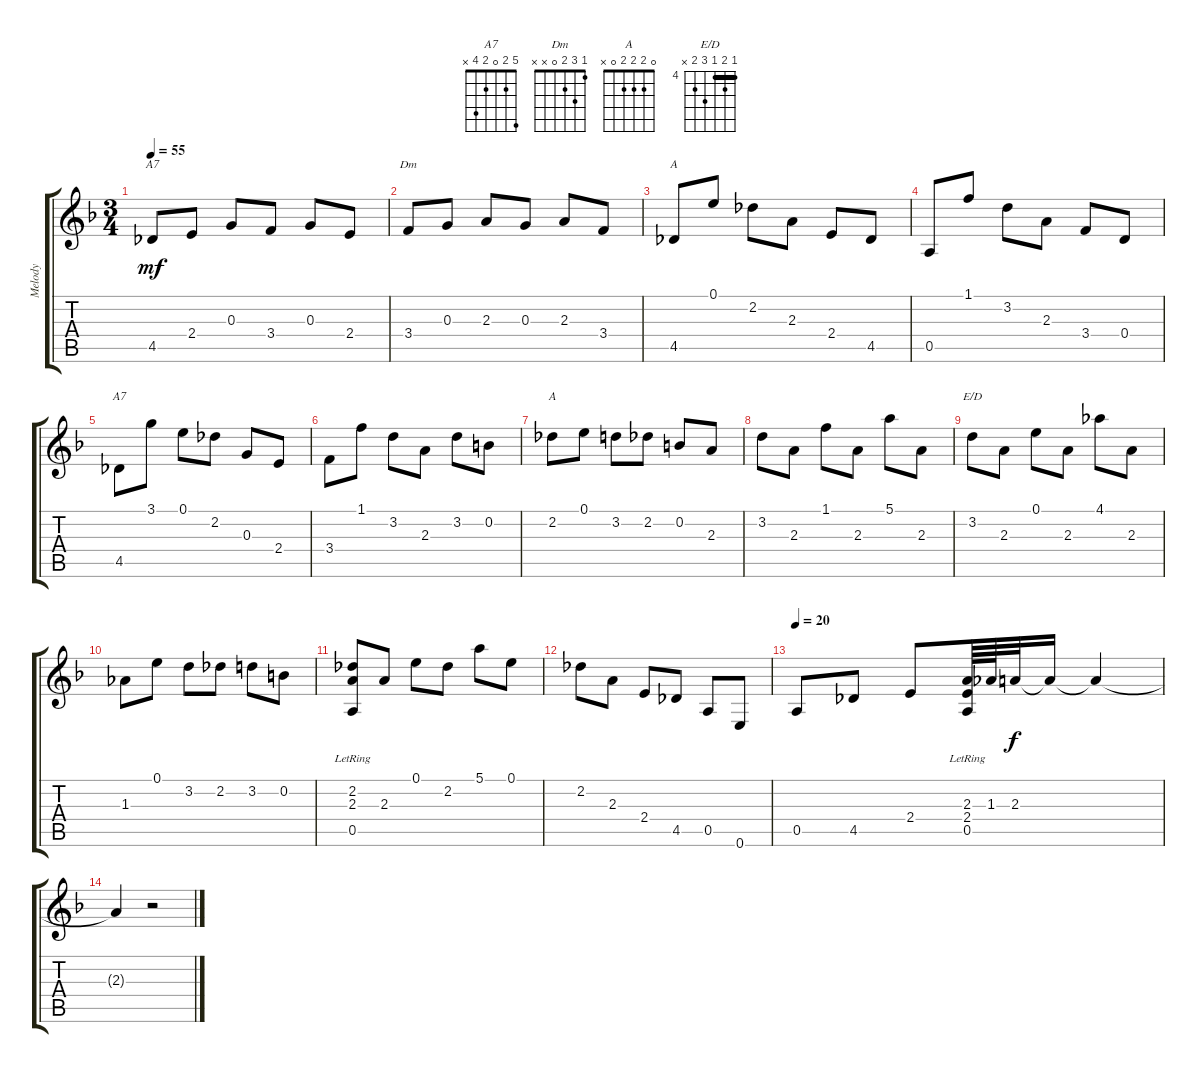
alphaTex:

\track ("Melody" "Melody") {instrument acousticguitarnylon}
\staff {score tabs}
\tuning (E4 B3 G3 D3 A2 E2) {hide}
\chord ("A7" 3 2 0 2 0 x)
\chord ("Dm" 1 3 2 0 x x)
\chord ("A" 0 2 2 2 4 x)
\chord ("A7" 5 2 0 2 4 x)
\chord ("A" 0 2 2 2 0 x)
\chord ("E/D" 4 5 4 6 5 x) {firstfret 4 barre 4}
\ts (3 4)
\tempo 55
\clef g2
\ks dminor
4.5.8{ch "A7" dy mf} 2.4.8 0.3.8 3.4.8 0.3.8 2.4.8 |
3.4.8{ch "Dm"} 0.3.8 2.3.8 0.3.8 2.3.8 3.4.8 |
4.5.8{ch "A"} 0.1.8 2.2.8 2.3.8 2.4.8 4.5.8 |
0.5.8 1.1.8 3.2.8 2.3.8 3.4.8 0.4.8 |
4.5.8{ch "A7"} 3.1.8 0.1.8 2.2.8 0.3.8 2.4.8 |
3.4.8 1.1.8 3.2.8 2.3.8 3.2.8 0.2.8 |
2.2.8{ch "A"} 0.1.8 3.2.8 2.2.8 0.2.8 2.3.8 |
3.2.8 2.3.8 1.1.8 2.3.8 5.1.8 2.3.8 |
3.2.8{ch "E/D"} 2.3.8 0.1.8 2.3.8 4.1.8 2.3.8 |
1.3.8 0.1.8 3.2.8 2.2.8 3.2.8 0.2.8 |
(2.2{lr} 2.3 0.5{lr}).8 2.3.8 0.1.8 2.2.8 5.1.8 0.1.8 |
2.2.8 2.3.8 2.4.8 4.5.8 0.5.8 0.6.8 |
\tempo 20
0.5.8 4.5.8 2.4.8 (2.3 2.4{lr} 0.5{lr}).64 1.3.64 2.3.32{dy f} 2.3{t}.16 2.3{t}.4 |
2.3{t}.4{volume 0} r.2
